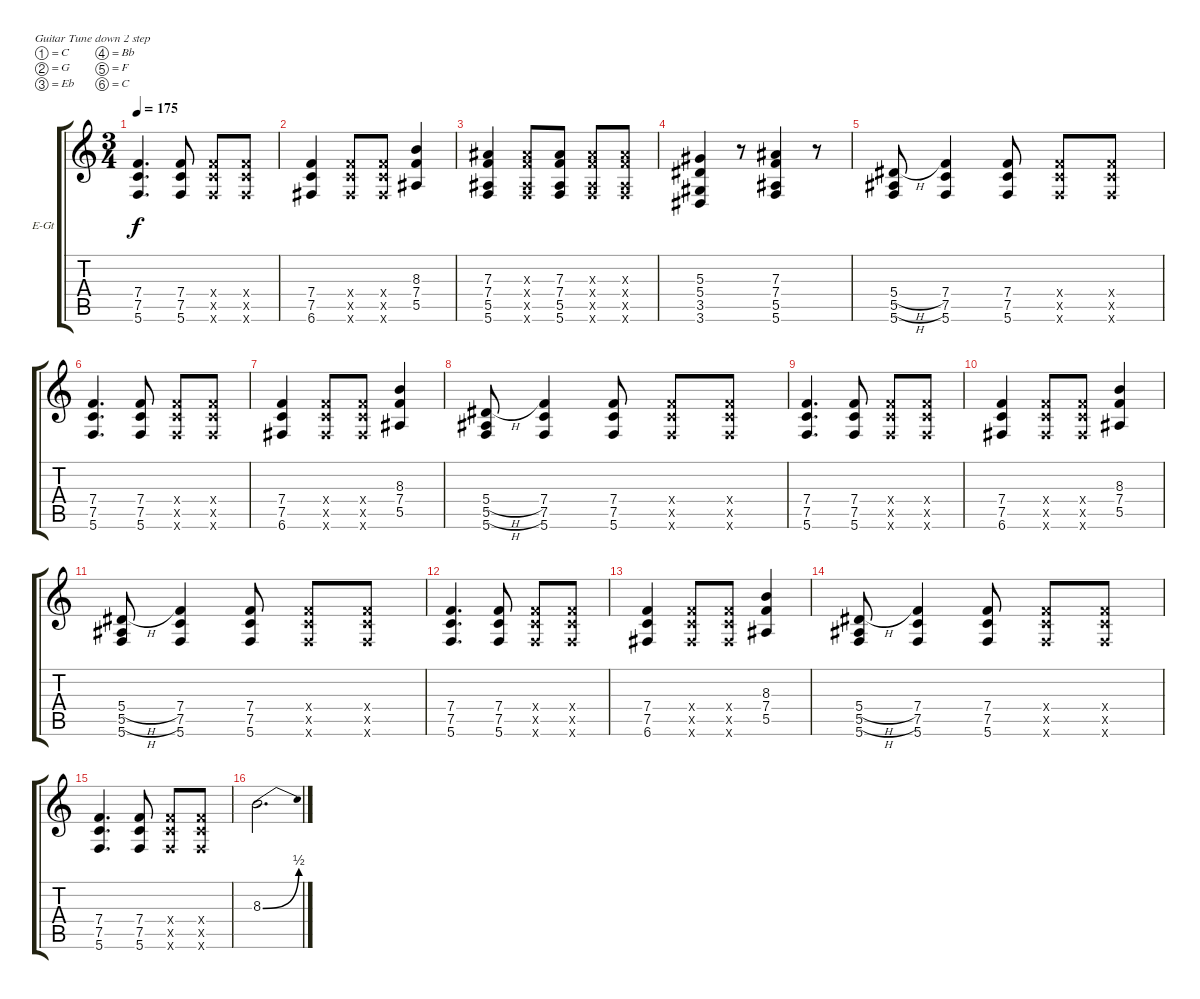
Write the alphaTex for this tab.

\bracketExtendMode groupsimilarinstruments
\firstSystemTrackNameOrientation horizontal
\otherSystemsTrackNameOrientation horizontal
\track ("Electric Guitar 2" "E-Gt") {instrument distortionguitar}
\staff {score tabs}
\tuning (C4 G3 Eb3 Bb2 F2 C2)
\ts (3 4)
\tempo 175
\clef g2
\ks c
(5.6 7.5 7.4).4{d dy f} (5.6 7.5 7.4).8 (5.6{x} 7.5{x} 7.4{x}).8 (5.6{x} 7.5{x} 7.4{x}).8 |
(6.6 7.5 7.4).4 (6.6{x} 7.5{x} 7.4{x}).8 (6.6{x} 7.5{x} 7.4{x}).8 (5.5 7.4 8.3).4 |
(5.6 5.5 7.4 7.3).4 (5.6{x} 5.5{x} 7.4{x} 7.3{x}).8 (5.6 5.5 7.4 7.3).8 (5.6{x} 5.5{x} 7.4{x} 7.3{x}).8 (5.6{x} 5.5{x} 7.4{x} 7.3{x}).8 |
(3.6 3.5 5.4 5.3).4 r.8 (5.6 5.5 7.4 7.3).4 r.8 |
(5.6 5.5{h} 5.4{h}).8 (5.6 7.5 7.4).4 (5.6 7.5 7.4).8 (5.6{x} 7.5{x} 7.4{x}).8 (5.6{x} 7.5{x} 7.4{x}).8 |
(5.6 7.5 7.4).4{d} (5.6 7.5 7.4).8 (5.6{x} 7.5{x} 7.4{x}).8 (5.6{x} 7.5{x} 7.4{x}).8 |
(6.6 7.5 7.4).4 (6.6{x} 7.5{x} 7.4{x}).8 (6.6{x} 7.5{x} 7.4{x}).8 (5.5 7.4 8.3).4 |
(5.6 5.5{h} 5.4{h}).8 (5.6 7.5 7.4).4 (5.6 7.5 7.4).8 (5.6{x} 7.5{x} 7.4{x}).8 (5.6{x} 7.5{x} 7.4{x}).8 |
(5.6 7.5 7.4).4{d} (5.6 7.5 7.4).8 (5.6{x} 7.5{x} 7.4{x}).8 (5.6{x} 7.5{x} 7.4{x}).8 |
(6.6 7.5 7.4).4 (6.6{x} 7.5{x} 7.4{x}).8 (6.6{x} 7.5{x} 7.4{x}).8 (5.5 7.4 8.3).4 |
(5.6 5.5{h} 5.4{h}).8 (5.6 7.5 7.4).4 (5.6 7.5 7.4).8 (5.6{x} 7.5{x} 7.4{x}).8 (5.6{x} 7.5{x} 7.4{x}).8 |
(5.6 7.5 7.4).4{d} (5.6 7.5 7.4).8 (5.6{x} 7.5{x} 7.4{x}).8 (5.6{x} 7.5{x} 7.4{x}).8 |
(6.6 7.5 7.4).4 (6.6{x} 7.5{x} 7.4{x}).8 (6.6{x} 7.5{x} 7.4{x}).8 (5.5 7.4 8.3).4 |
(5.6 5.5{h} 5.4{h}).8 (5.6 7.5 7.4).4 (5.6 7.5 7.4).8 (5.6{x} 7.5{x} 7.4{x}).8 (5.6{x} 7.5{x} 7.4{x}).8 |
(5.6 7.5 7.4).4{d} (5.6 7.5 7.4).8 (5.6{x} 7.5{x} 7.4{x}).8 (5.6{x} 7.5{x} 7.4{x}).8 |
8.3{be (bend 0 0 29.4 2)}.2{d}
